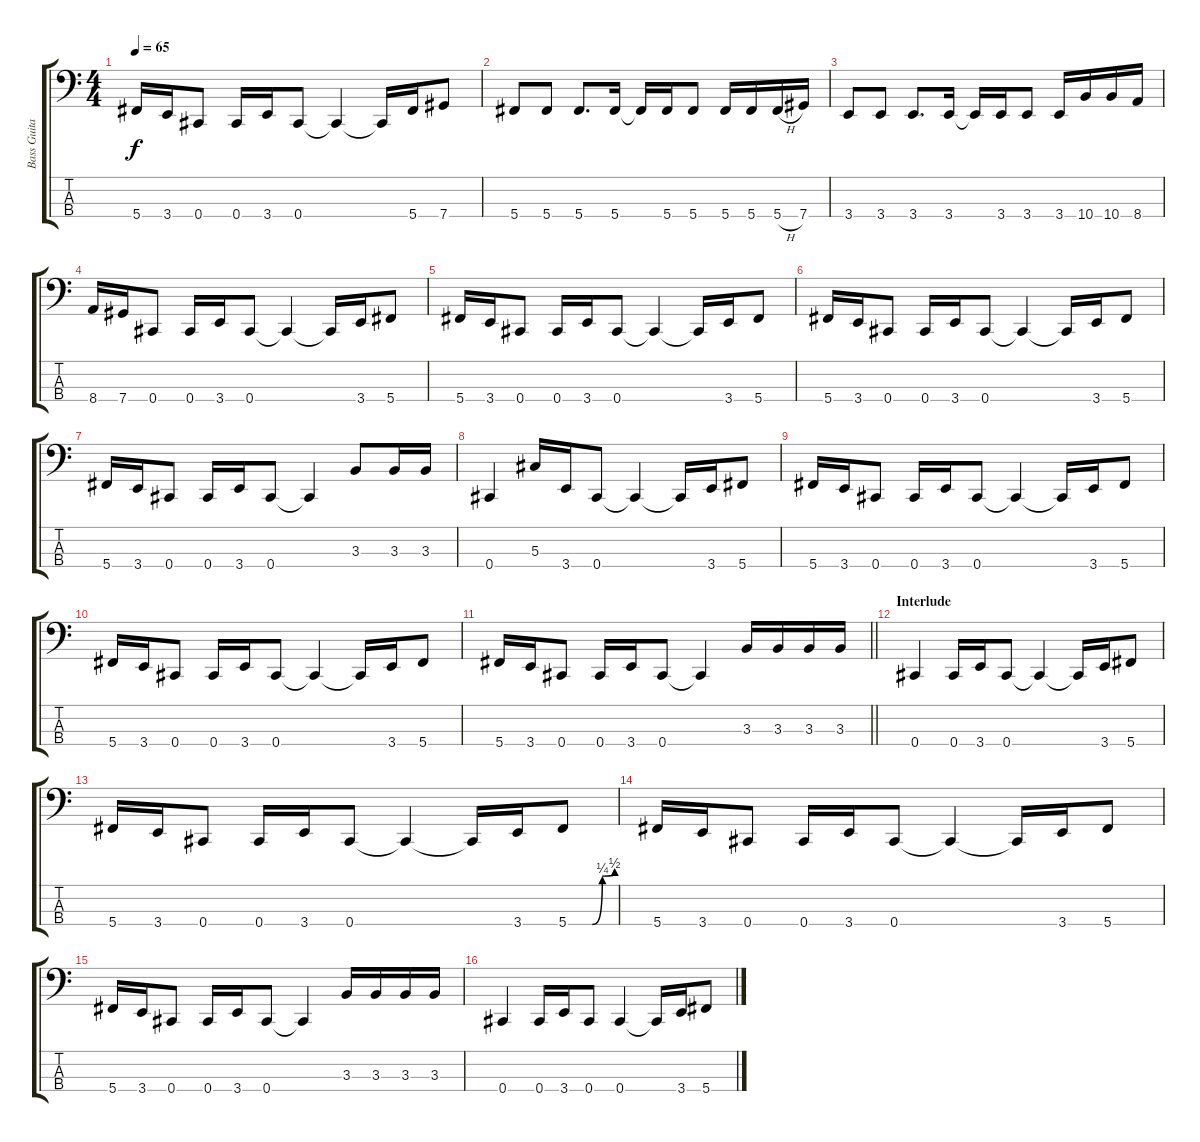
\track ("Bass Guitar" "Bass Guita") {instrument electricbassfinger}
\staff {score tabs}
\tuning (Gb2 Db2 Ab1 Db1) {hide}
\ts (4 4)
\tempo 65
\clef f4
\ks c
5.4.16{dy f} 3.4.16 0.4.8 0.4.16 3.4.16 0.4.8 0.4{t}.4 0.4{t}.16 5.4.16 7.4.8 |
5.4.8 5.4.8 5.4.8{d} 5.4.16 5.4{t}.16 5.4.16 5.4.8 5.4.16 5.4.16 5.4{h}.16 7.4.16 |
3.4.8 3.4.8 3.4.8{d} 3.4.16 3.4{t}.16 3.4.16 3.4.8 3.4.16 10.4.16 10.4.16 8.4.16 |
8.4.16 7.4.16 0.4.8 0.4.16 3.4.16 0.4.8 0.4{t}.4 0.4{t}.16 3.4.16 5.4.8 |
5.4.16 3.4.16 0.4.8 0.4.16 3.4.16 0.4.8 0.4{t}.4 0.4{t}.16 3.4.16 5.4.8 |
5.4.16 3.4.16 0.4.8 0.4.16 3.4.16 0.4.8 0.4{t}.4 0.4{t}.16 3.4.16 5.4.8 |
5.4.16 3.4.16 0.4.8 0.4.16 3.4.16 0.4.8 0.4{t}.4 3.3.8 3.3.16 3.3.16 |
0.4.4 5.3.16 3.4.16 0.4.8 0.4{t}.4 0.4{t}.16 3.4.16 5.4.8 |
5.4.16 3.4.16 0.4.8 0.4.16 3.4.16 0.4.8 0.4{t}.4 0.4{t}.16 3.4.16 5.4.8 |
5.4.16 3.4.16 0.4.8 0.4.16 3.4.16 0.4.8 0.4{t}.4 0.4{t}.16 3.4.16 5.4.8 |
\barLineRight lightlight
5.4.16 3.4.16 0.4.8 0.4.16 3.4.16 0.4.8 0.4{t}.4 3.3.16 3.3.16 3.3.16 3.3.16 |
\section ("" "Interlude")
0.4.4 0.4.16 3.4.16 0.4.8 0.4{t}.4 0.4{t}.16 3.4.16 5.4.8 |
5.4.16 3.4.16 0.4.8 0.4.16 3.4.16 0.4.8 0.4{t}.4 0.4{t}.16 3.4.16 5.4{be (custom 0 0 31 0 44 1 60 2)}.8 |
5.4.16 3.4.16 0.4.8 0.4.16 3.4.16 0.4.8 0.4{t}.4 0.4{t}.16 3.4.16 5.4.8 |
5.4.16 3.4.16 0.4.8 0.4.16 3.4.16 0.4.8 0.4{t}.4 3.3.16 3.3.16 3.3.16 3.3.16 |
0.4.4 0.4.16 3.4.16 0.4.8 0.4.4 0.4{t}.16 3.4.16 5.4.8
